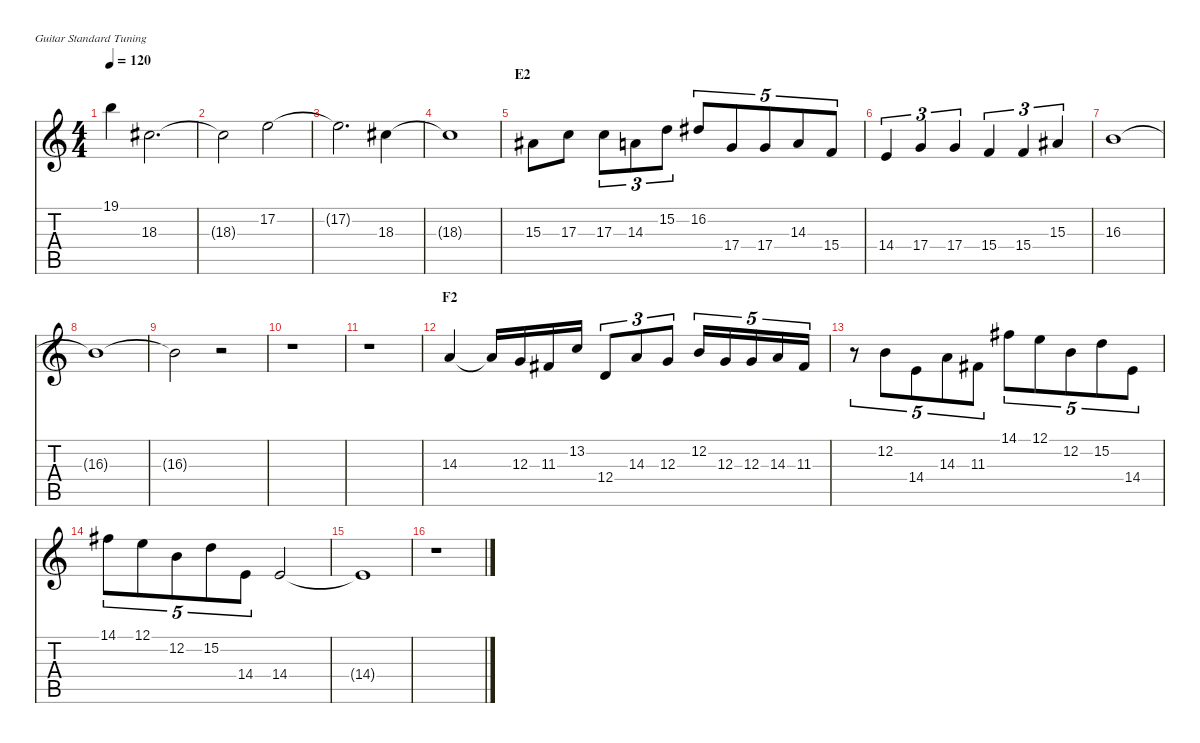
\defaultSystemsLayout 4
\hideDynamics
\bracketExtendMode nobrackets
\singleTrackTrackNamePolicy hidden
\multiTrackTrackNamePolicy hidden
\otherSystemsTrackNameOrientation horizontal
\track ("Keyboard (Eddie Jobson)" "br.synth.") {instrument synthbrass2}
\staff {score tabs}
\tuning (E4 B3 G3 D3 A2 E2)
\ts (4 4)
\tempo 120
\clef g2
\ks c
19.1{t}.4{dy f beam Down} 18.3{acc #}.2{d dy fff beam Down} |
18.3{t acc #}.2{dy f beam Down} 17.2.2{dy fff beam Down} |
17.2{t}.2{d dy f beam Down} 18.3{acc #}.4{dy fff beam Down} |
18.3{t acc #}.1{dy f beam Down} |
\section ("" "E2")
15.3{acc #}.8{dy fff beam Down} 17.3.8{beam Down} 17.3.8{tu (3 2) beam Down} 14.3.8{tu (3 2) beam Down} 15.2.8{tu (3 2) beam Down} 16.2{acc #}.8{tu (5 4) beam Up} 17.4.8{tu (5 4) beam Up} 17.4.8{tu (5 4) beam Up} 14.3.8{tu (5 4) beam Up} 15.4.8{tu (5 4) beam Up} |
14.4.4{tu (3 2) beam Up} 17.4.4{tu (3 2) beam Up} 17.4.4{tu (3 2) beam Up} 15.4.4{tu (3 2) beam Up} 15.4.4{tu (3 2) beam Up} 15.3{acc #}.4{tu (3 2) beam Up} |
16.3.1{beam Down} |
16.3{t}.1{dy f beam Down} |
16.3{t}.2{beam Down} r.2{beam Down} |
r.1{beam Down} |
r.1{beam Down} |
\section ("" "F2")
14.3.4{dy fff beam Up} 14.3{t}.16{dy f beam Up} 12.3.16{dy fff beam Up} 11.3{acc #}.16{beam Up} 13.2.16{beam Up} 12.4.8{tu (3 2) beam Up} 14.3.8{tu (3 2) beam Up} 12.3.8{tu (3 2) beam Up} 12.2.16{tu (5 4) beam Up} 12.3.16{tu (5 4) beam Up} 12.3.16{tu (5 4) beam Up} 14.3.16{tu (5 4) beam Up} 11.3{acc #}.16{tu (5 4) beam Up} |
r.8{tu (5 4) beam Down} 12.2.8{tu (5 4) beam Up} 14.4.8{tu (5 4) beam Up} 14.3.8{tu (5 4) beam Up} 11.3{acc #}.8{tu (5 4) beam Up} 14.1{acc #}.8{tu (5 4) beam Down} 12.1.8{tu (5 4) beam Down} 12.2.8{tu (5 4) beam Down} 15.2.8{tu (5 4) beam Down} 14.4.8{tu (5 4) beam Down} |
14.1{acc #}.8{tu (5 4) beam Down} 12.1.8{tu (5 4) beam Down} 12.2.8{tu (5 4) beam Down} 15.2.8{tu (5 4) beam Down} 14.4.8{tu (5 4) beam Down} 14.4.2{beam Up} |
14.4{t}.1{dy f beam Up} |
r.1{beam Down}
